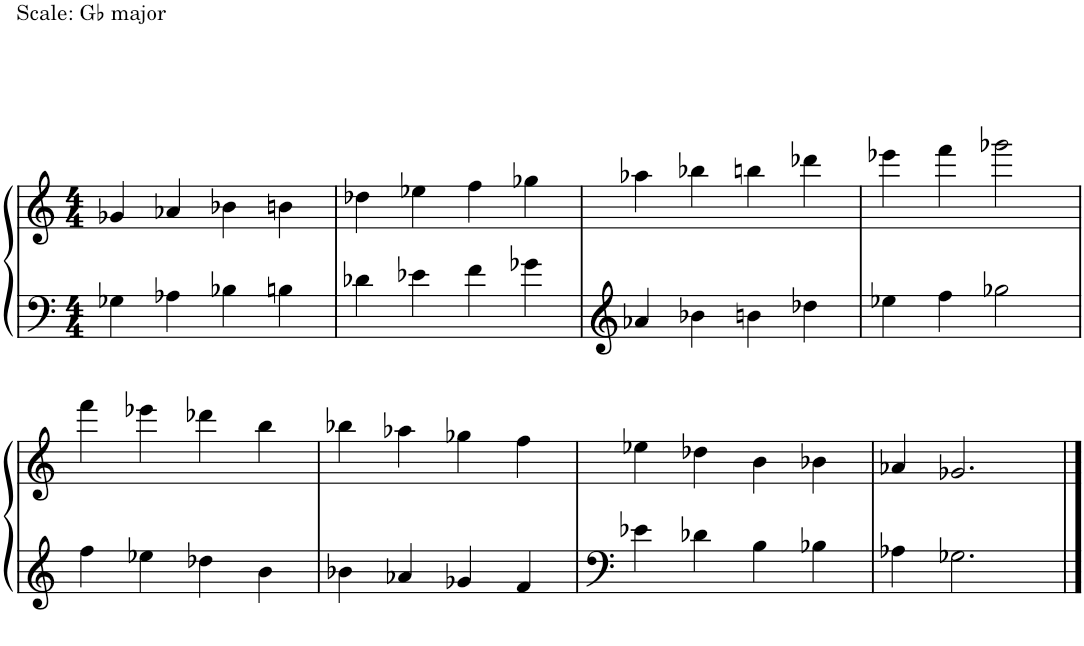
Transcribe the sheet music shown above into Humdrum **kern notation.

**kern	**kern
*part1	*part1
*staff2	*staff1
*I"Piano	*
*I'Pno.	*
!!LO:PB:g=z
*clefG2	*clefG2
*k[]	*k[]
*M4/4	*M4/4
=1	=1
!	!LO:TX:a:t=Scale&colon; G♭ major
!LO:TX:a:t=Scale&colon; G♭ major	!
4G-X\	4g-X/
4A-X\	4a-X/
4B-X\	4b-X\
4Bn\	4bn\
=2	=2
4d-X\	4dd-X\
4e-X\	4ee-X\
4f\	4ff\
4g-X\	4gg-X\
=3	=3
4a-X/	4aa-X\
4b-X\	4bb-X\
4bn\	4bbn\
4dd-X\	4ddd-X\
=4	=4
4ee-X\	4eee-X\
4ff\	4fff\
2gg-X\	2ggg-X\
!!LO:LB:g=z
=5	=5
4ff\	4fff\
4ee-X\	4eee-X\
4dd-X\	4ddd-X\
4b\	4bb\
=6	=6
4b-X\	4bb-X\
4a-X/	4aa-X\
4g-X/	4gg-X\
4f/	4ff\
=7	=7
4e-X\	4ee-X\
4d-X\	4dd-X\
4B\	4b\
4B-X\	4b-X\
=8	=8
4A-X\	4a-X/
2.G-X\	2.g-X/
==	==
*-	*-
